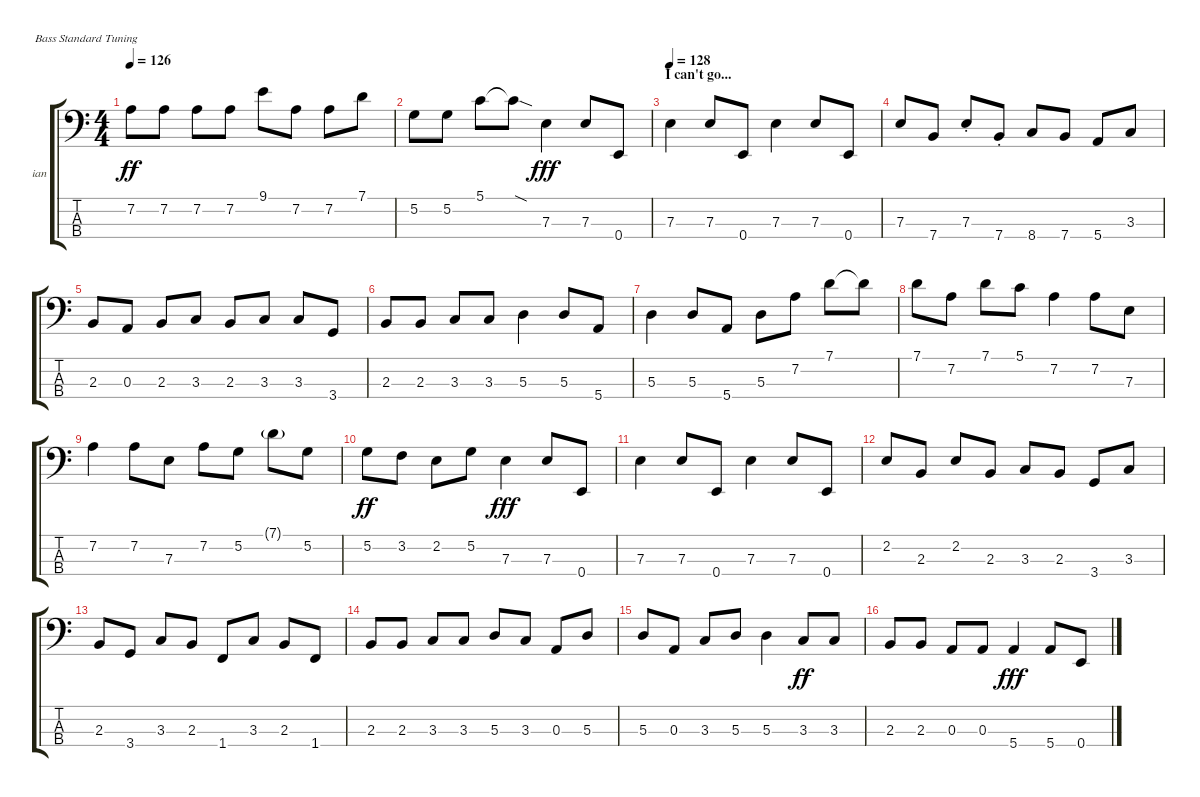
\bracketExtendMode groupsimilarinstruments
\firstSystemTrackNameOrientation horizontal
\otherSystemsTrackNameOrientation horizontal
\track ("bass - ian" "ian") {instrument electricbassfinger}
\staff {score tabs}
\tuning (G2 D2 A1 E1)
\ts (4 4)
\tempo 126
\clef f4
\ks c
7.2.8{dy ff} 7.2.8 7.2.8 7.2.8 9.1.8 7.2.8 7.2.8 7.1.8 |
5.2.8 5.2.8 5.1.8 5.1{sod t}.8 7.3.4{dy fff} 7.3.8 0.4.8 |
\section ("" "I can't go...")
\tempo 128
7.3.4 7.3.8 0.4.8 7.3.4 7.3.8 0.4.8 |
7.3.8 7.4.8 7.3{st}.8 7.4{st}.8 8.4.8 7.4.8 5.4.8 3.3.8 |
2.3.8 0.3.8 2.3.8 3.3.8 2.3.8 3.3.8 3.3.8 3.4.8 |
2.3.8 2.3.8 3.3.8 3.3.8 5.3.4 5.3.8 5.4.8 |
5.3.4 5.3.8 5.4.8 5.3.8 7.2.8 7.1.8 7.1{t}.8 |
7.1.8 7.2.8 7.1.8 5.1.8 7.2.4 7.2.8 7.3.8 |
7.2.4 7.2.8 7.3.8 7.2.8 5.2.8 7.1{g}.8 5.2.8 |
5.2.8{dy ff} 3.2.8 2.2.8 5.2.8 7.3.4{dy fff} 7.3.8 0.4.8 |
7.3.4 7.3.8 0.4.8 7.3.4 7.3.8 0.4.8 |
2.2.8 2.3.8 2.2.8 2.3.8 3.3.8 2.3.8 3.4.8 3.3.8 |
2.3.8 3.4.8 3.3.8 2.3.8 1.4.8 3.3.8 2.3.8 1.4.8 |
2.3.8 2.3.8 3.3.8 3.3.8 5.3.8 3.3.8 0.3.8 5.3.8 |
5.3.8 0.3.8 3.3.8 5.3.8 5.3.4 3.3.8{dy ff} 3.3.8 |
2.3.8 2.3.8 0.3.8 0.3.8 5.4.4{dy fff} 5.4.8 0.4.8
